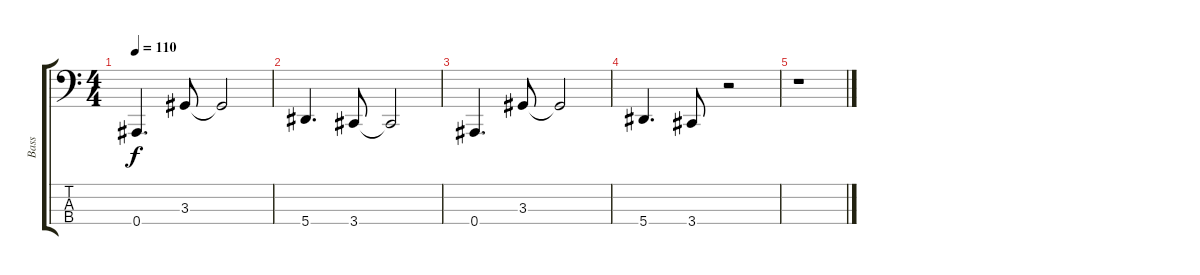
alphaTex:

\track ("Bass" "Bass") {instrument electricbassfinger}
\staff {score tabs}
\tuning (Eb2 Bb1 F1 Bb0) {hide}
\ts (4 4)
\tempo 110
\clef f4
\ks c
0.4.4{d dy f} 3.3.8 3.3{t}.2 |
5.4.4{d} 3.4.8 3.4{t}.2 |
0.4.4{d} 3.3.8 3.3{t}.2 |
5.4.4{d} 3.4.8 r.2 |
r.1
